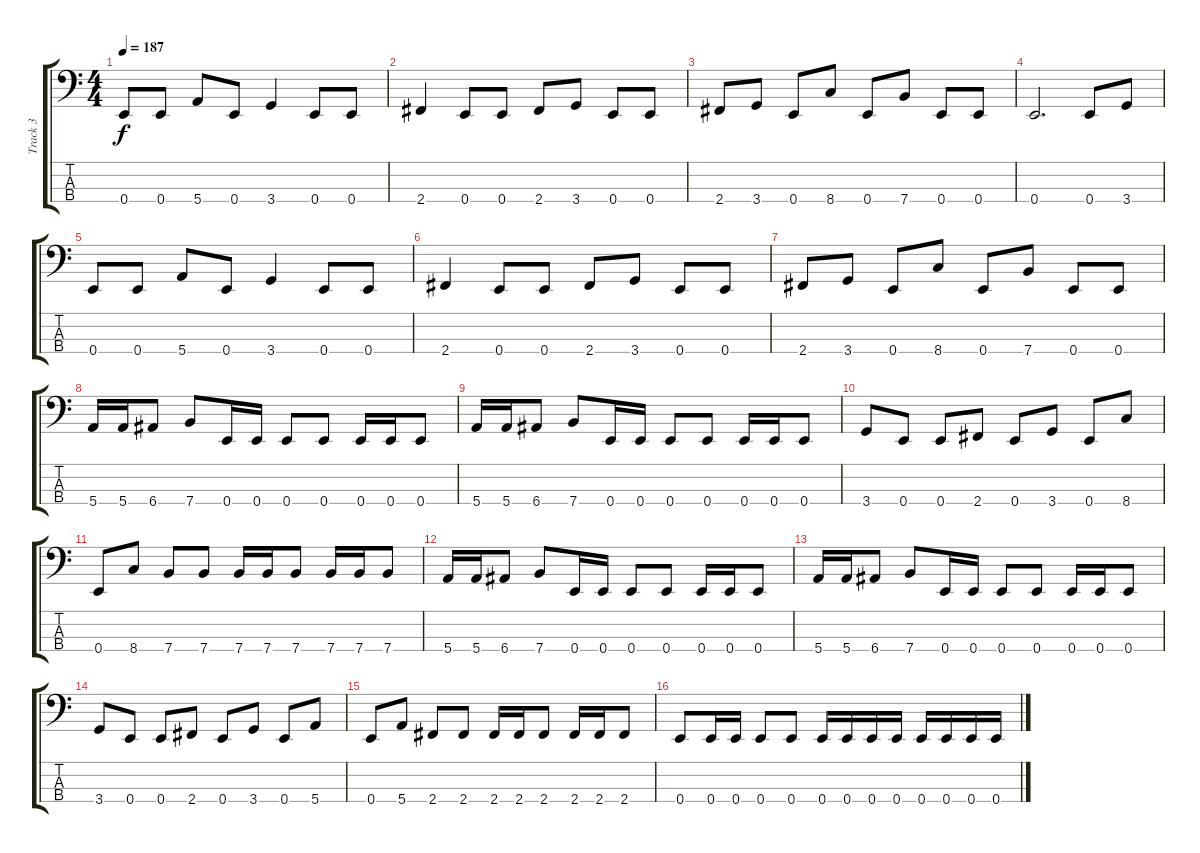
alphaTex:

\track ("Track 3" "Track 3") {instrument electricbassfinger}
\staff {score tabs}
\tuning (G2 D2 A1 E1) {hide}
\ts (4 4)
\tempo 187
\clef f4
\ks c
0.4.8{dy f} 0.4.8 5.4.8 0.4.8 3.4.4 0.4.8 0.4.8 |
2.4.4 0.4.8 0.4.8 2.4.8 3.4.8 0.4.8 0.4.8 |
2.4.8 3.4.8 0.4.8 8.4.8 0.4.8 7.4.8 0.4.8 0.4.8 |
0.4.2{d} 0.4.8 3.4.8 |
0.4.8 0.4.8 5.4.8 0.4.8 3.4.4 0.4.8 0.4.8 |
2.4.4 0.4.8 0.4.8 2.4.8 3.4.8 0.4.8 0.4.8 |
2.4.8 3.4.8 0.4.8 8.4.8 0.4.8 7.4.8 0.4.8 0.4.8 |
5.4.16 5.4.16 6.4.8 7.4.8 0.4.16 0.4.16 0.4.8 0.4.8 0.4.16 0.4.16 0.4.8 |
5.4.16 5.4.16 6.4.8 7.4.8 0.4.16 0.4.16 0.4.8 0.4.8 0.4.16 0.4.16 0.4.8 |
3.4.8 0.4.8 0.4.8 2.4.8 0.4.8 3.4.8 0.4.8 8.4.8 |
0.4.8 8.4.8 7.4.8 7.4.8 7.4.16 7.4.16 7.4.8 7.4.16 7.4.16 7.4.8 |
5.4.16 5.4.16 6.4.8 7.4.8 0.4.16 0.4.16 0.4.8 0.4.8 0.4.16 0.4.16 0.4.8 |
5.4.16 5.4.16 6.4.8 7.4.8 0.4.16 0.4.16 0.4.8 0.4.8 0.4.16 0.4.16 0.4.8 |
3.4.8 0.4.8 0.4.8 2.4.8 0.4.8 3.4.8 0.4.8 5.4.8 |
0.4.8 5.4.8 2.4.8 2.4.8 2.4.16 2.4.16 2.4.8 2.4.16 2.4.16 2.4.8 |
0.4.8 0.4.16 0.4.16 0.4.8 0.4.8 0.4.16 0.4.16 0.4.16 0.4.16 0.4.16 0.4.16 0.4.16 0.4.16
